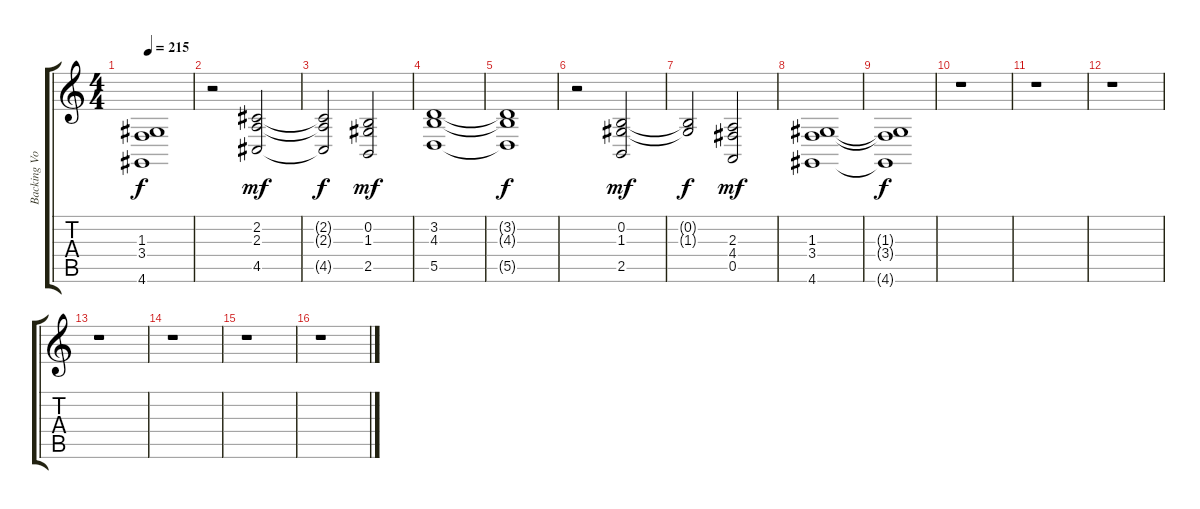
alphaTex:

\track ("Backing Vocals" "Backing Vo") {instrument choiraahs}
\staff {score tabs}
\tuning (E4 B3 G3 D3 A2 E2) {hide}
\ts (4 4)
\tempo 215
\clef g2
\ks c
(1.3{t} 3.4{t} 4.6{t}).1{dy f} |
r.2 (2.2 2.3 4.5).2{dy mf} |
(2.2{t} 2.3{t} 4.5{t}).2{dy f} (0.2 1.3 2.5).2{dy mf} |
(3.2 4.3 5.5).1 |
(3.2{t} 4.3{t} 5.5{t}).1{dy f} |
r.2 (0.2 1.3 2.5).2{dy mf} |
(0.2{t} 1.3{t}).2{dy f} (2.3 4.4 0.5).2{dy mf} |
(1.3 3.4 4.6).1 |
(1.3{t} 3.4{t} 4.6{t}).1{dy f} |
\section ("" "")
r.1 |
r.1 |
r.1 |
r.1 |
r.1 |
r.1 |
r.1
